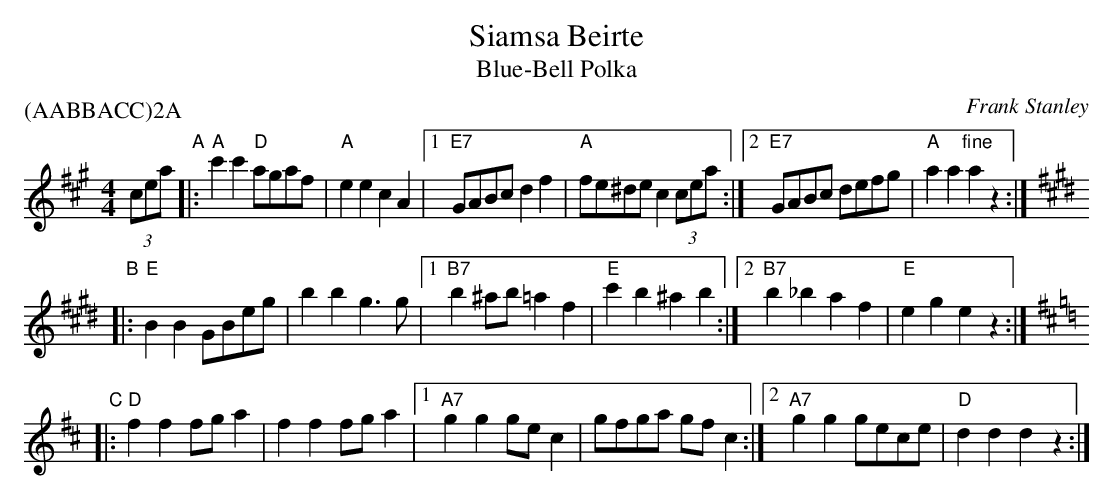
X:1
T: Siamsa Beirte
T: Blue-Bell Polka
C: Frank Stanley
M: 4/4
L: 1/8
P: (AABBACC)2A
K: A
(3cea \
"A"|: "A"c'2c'2 "D"agaf | "A"e2e2 c2A2 |1 "E7"GABc d2f2 | "A"fe^de c2 (3cea \
                                      :|2 "E7"GABc defg | "A"a2a2"fine"a2z2 :|
K: E
"B"|: "E"B2B2 GBeg | b2b2 g3g |1 "B7"b2^ab =a2f2 | "E"c'2b2 ^a2b2 \
                             :|2 "B7"b2_b2  a2f2 | "E"e2g2e2z2 :|
K: D
"C"|: "D"f2f2 fga2 | f2f2 fga2 |1 "A7"g2g2 gec2 | gfga gfc2 \
                              :|2 "A7"g2g2 gece | "D"d2d2d2z2 :|
